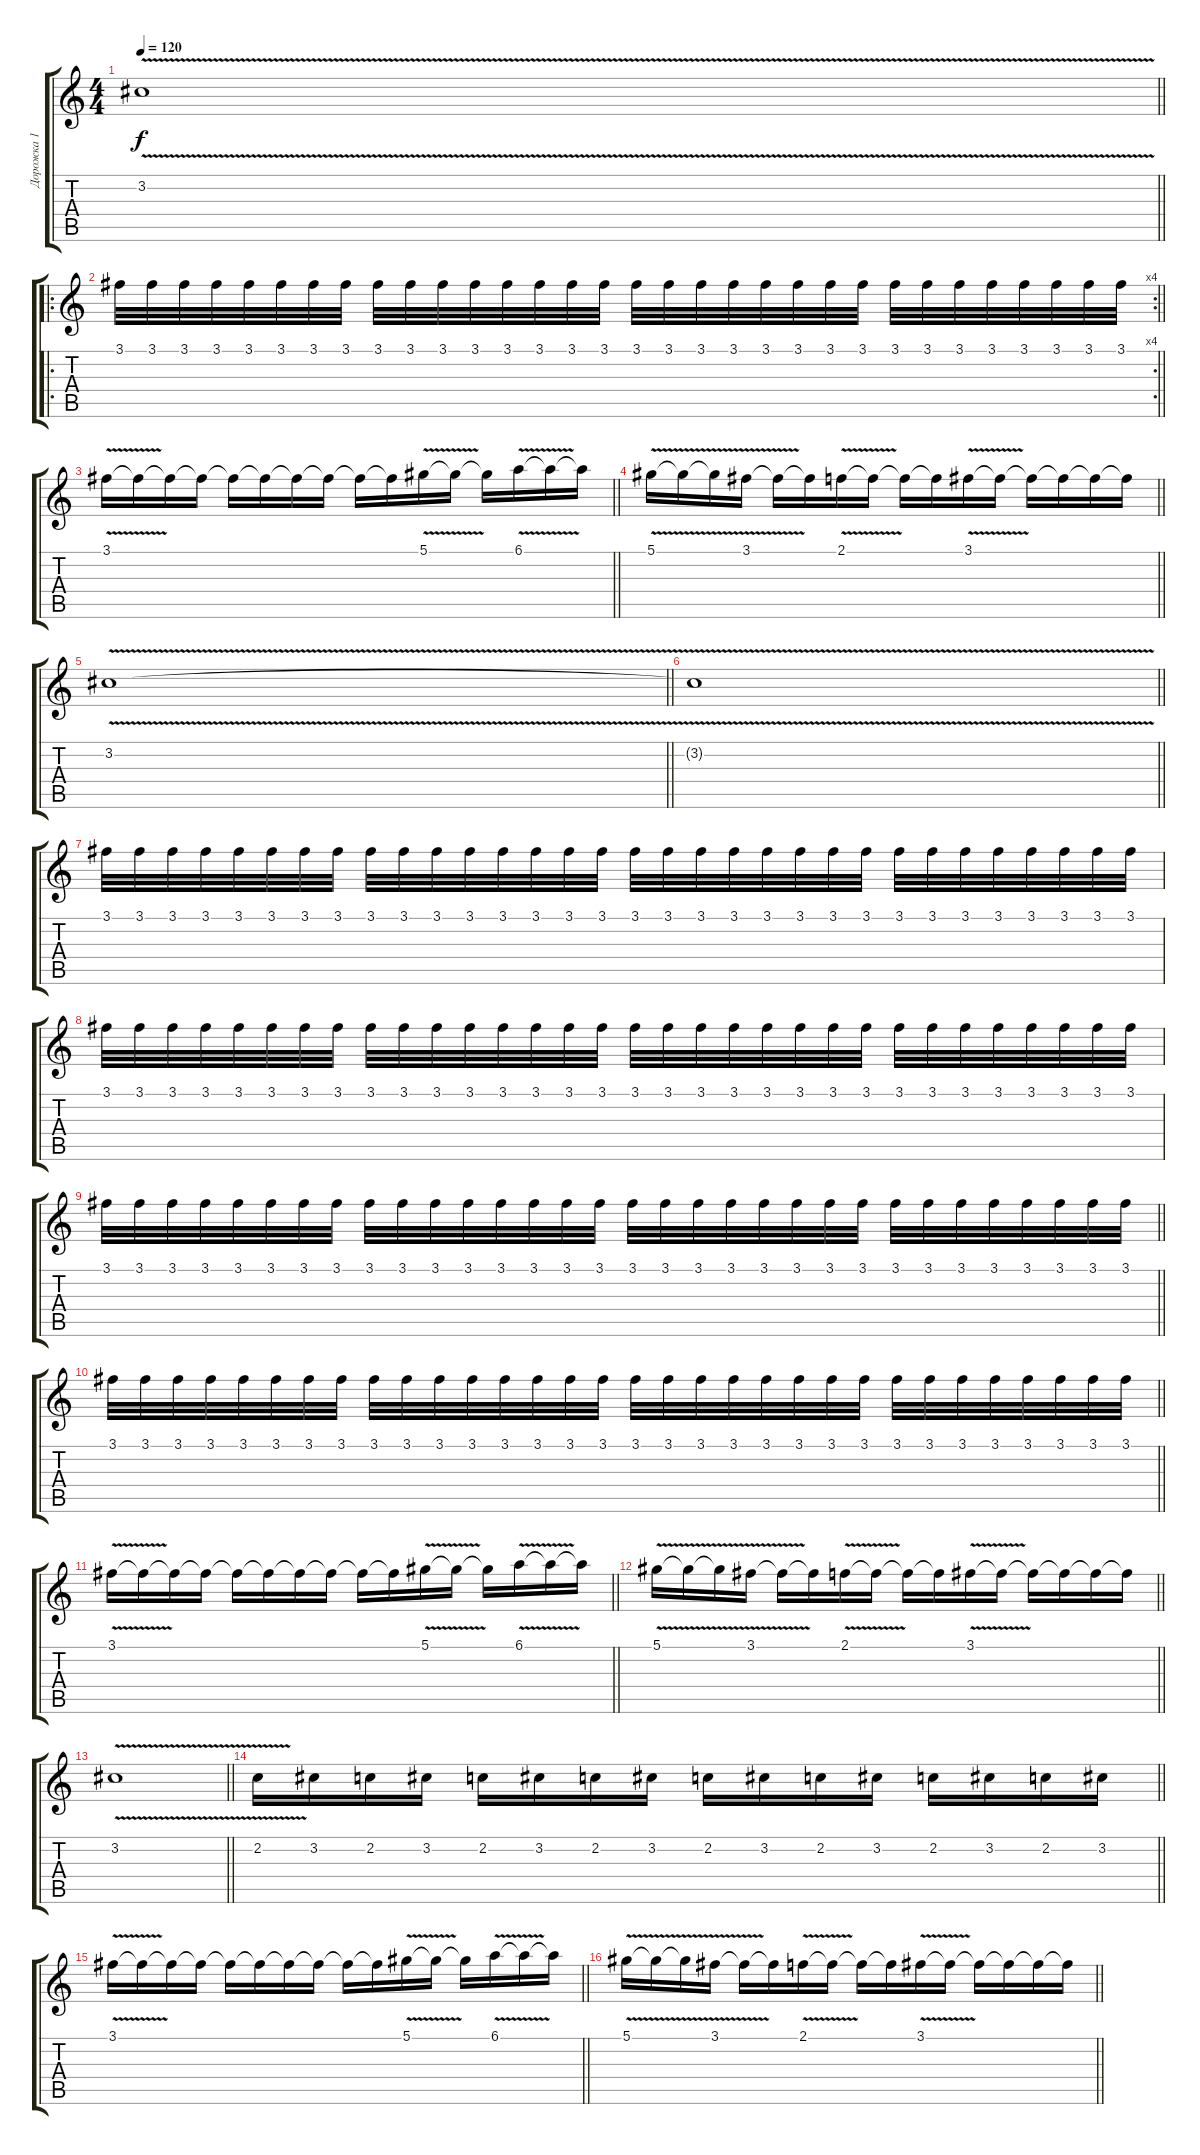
\track ("Дорожка 1" "Дорожка 1") {instrument distortionguitar}
\staff {score tabs}
\tuning (Eb4 Bb3 Gb3 Db3 Ab2 Db2) {hide}
\ts (4 4)
\tempo 120
\clef g2
\barLineRight lightlight
\ks c
3.2{v t}.1{dy f} |
\ro
\rc 4
\barLineRight lightlight
3.1.32 3.1.32 3.1.32 3.1.32 3.1.32 3.1.32 3.1.32 3.1.32 3.1.32 3.1.32 3.1.32 3.1.32 3.1.32 3.1.32 3.1.32 3.1.32 3.1.32 3.1.32 3.1.32 3.1.32 3.1.32 3.1.32 3.1.32 3.1.32 3.1.32 3.1.32 3.1.32 3.1.32 3.1.32 3.1.32 3.1.32 3.1.32 |
\barLineRight lightlight
3.1{v}.16 3.1{t}.16 3.1{t}.16 3.1{t}.16 3.1{t}.16 3.1{t}.16 3.1{t}.16 3.1{t}.16 3.1{t}.16 3.1{t}.16 5.1{v}.16 5.1{t}.16 5.1{t}.16 6.1{v}.16 6.1{t}.16 6.1{t}.16 |
\barLineRight lightlight
5.1{v}.16 5.1{v t}.16 5.1{t}.16 3.1{v}.16 3.1{t}.16 3.1{t}.16 2.1{v}.16 2.1{t}.16 2.1{t}.16 2.1{t}.16 3.1{v}.16 3.1{t}.16 3.1{t}.16 3.1{t}.16 3.1{t}.16 3.1{t}.16 |
\barLineRight lightlight
3.2{v}.1 |
\barLineRight lightlight
3.2{v t}.1 |
3.1.32 3.1.32 3.1.32 3.1.32 3.1.32 3.1.32 3.1.32 3.1.32 3.1.32 3.1.32 3.1.32 3.1.32 3.1.32 3.1.32 3.1.32 3.1.32 3.1.32 3.1.32 3.1.32 3.1.32 3.1.32 3.1.32 3.1.32 3.1.32 3.1.32 3.1.32 3.1.32 3.1.32 3.1.32 3.1.32 3.1.32 3.1.32 |
3.1.32 3.1.32 3.1.32 3.1.32 3.1.32 3.1.32 3.1.32 3.1.32 3.1.32 3.1.32 3.1.32 3.1.32 3.1.32 3.1.32 3.1.32 3.1.32 3.1.32 3.1.32 3.1.32 3.1.32 3.1.32 3.1.32 3.1.32 3.1.32 3.1.32 3.1.32 3.1.32 3.1.32 3.1.32 3.1.32 3.1.32 3.1.32 |
\barLineRight lightlight
3.1.32 3.1.32 3.1.32 3.1.32 3.1.32 3.1.32 3.1.32 3.1.32 3.1.32 3.1.32 3.1.32 3.1.32 3.1.32 3.1.32 3.1.32 3.1.32 3.1.32 3.1.32 3.1.32 3.1.32 3.1.32 3.1.32 3.1.32 3.1.32 3.1.32 3.1.32 3.1.32 3.1.32 3.1.32 3.1.32 3.1.32 3.1.32 |
\barLineRight lightlight
3.1.32 3.1.32 3.1.32 3.1.32 3.1.32 3.1.32 3.1.32 3.1.32 3.1.32 3.1.32 3.1.32 3.1.32 3.1.32 3.1.32 3.1.32 3.1.32 3.1.32 3.1.32 3.1.32 3.1.32 3.1.32 3.1.32 3.1.32 3.1.32 3.1.32 3.1.32 3.1.32 3.1.32 3.1.32 3.1.32 3.1.32 3.1.32 |
\barLineRight lightlight
3.1{v}.16 3.1{t}.16 3.1{t}.16 3.1{t}.16 3.1{t}.16 3.1{t}.16 3.1{t}.16 3.1{t}.16 3.1{t}.16 3.1{t}.16 5.1{v}.16 5.1{t}.16 5.1{t}.16 6.1{v}.16 6.1{t}.16 6.1{t}.16 |
\barLineRight lightlight
5.1{v}.16 5.1{v t}.16 5.1{t}.16 3.1{v}.16 3.1{t}.16 3.1{t}.16 2.1{v}.16 2.1{t}.16 2.1{t}.16 2.1{t}.16 3.1{v}.16 3.1{t}.16 3.1{t}.16 3.1{t}.16 3.1{t}.16 3.1{t}.16 |
\barLineRight lightlight
3.2{v}.1 |
\barLineRight lightlight
2.2{v}.16 3.2.16 2.2.16 3.2.16 2.2.16 3.2.16 2.2.16 3.2.16 2.2.16 3.2.16 2.2.16 3.2.16 2.2.16 3.2.16 2.2.16 3.2.16 |
\barLineRight lightlight
3.1{v}.16 3.1{t}.16 3.1{t}.16 3.1{t}.16 3.1{t}.16 3.1{t}.16 3.1{t}.16 3.1{t}.16 3.1{t}.16 3.1{t}.16 5.1{v}.16 5.1{t}.16 5.1{t}.16 6.1{v}.16 6.1{t}.16 6.1{t}.16 |
\barLineRight lightlight
5.1{v}.16 5.1{v t}.16 5.1{t}.16 3.1{v}.16 3.1{t}.16 3.1{t}.16 2.1{v}.16 2.1{t}.16 2.1{t}.16 2.1{t}.16 3.1{v}.16 3.1{t}.16 3.1{t}.16 3.1{t}.16 3.1{t}.16 3.1{t}.16
